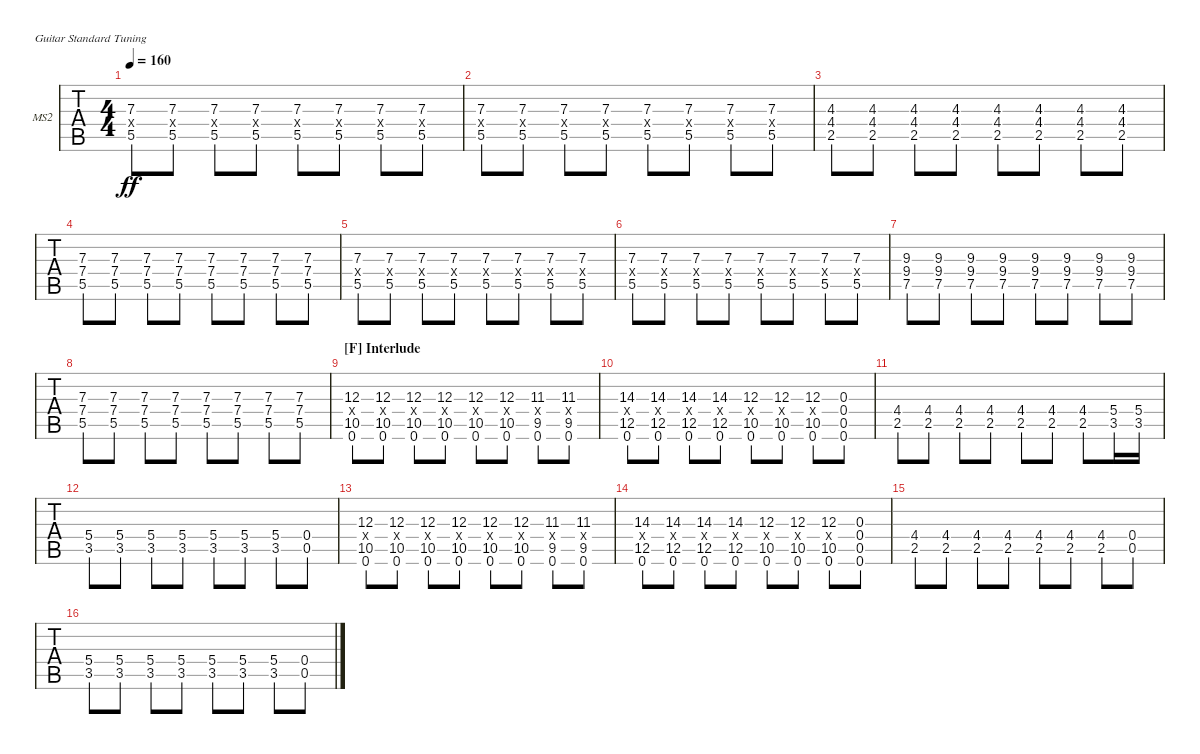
\defaultSystemsLayout 4
\bracketExtendMode groupsimilarinstruments
\firstSystemTrackNameOrientation horizontal
\otherSystemsTrackNameOrientation horizontal
\track ("Matt Skiba - Guitar Two" "MS2") {instrument distortionguitar}
\staff {tabs}
\tuning (E4 B3 G3 D3 A2 E2)
\ts (4 4)
\tempo 160
\clef g2
\ks c
(5.5 7.3 5.4{x}).8{dy ff} (5.5 7.3 5.4{x}).8 (5.5 7.3 5.4{x}).8 (5.5 7.3 5.4{x}).8 (5.5 7.3 5.4{x}).8 (5.5 7.3 5.4{x}).8 (5.5 7.3 5.4{x}).8 (5.5 7.3 5.4{x}).8 |
(5.5 7.3 5.4{x}).8 (5.5 7.3 5.4{x}).8 (5.5 7.3 5.4{x}).8 (5.5 7.3 5.4{x}).8 (5.5 7.3 5.4{x}).8 (5.5 7.3 5.4{x}).8 (5.5 7.3 5.4{x}).8 (5.5 7.3 5.4{x}).8 |
(2.5 4.4 4.3).8 (2.5 4.3 4.4).8 (2.5 4.4 4.3).8 (2.5 4.3 4.4).8 (2.5 4.4 4.3).8 (2.5 4.3 4.4).8 (2.5 4.4 4.3).8 (2.5 4.3 4.4).8 |
(5.5 7.4 7.3).8 (5.5 7.3 7.4).8 (5.5 7.4 7.3).8 (5.5 7.3 7.4).8 (5.5 7.4 7.3).8 (5.5 7.3 7.4).8 (5.5 7.4 7.3).8 (5.5 7.4 7.3).8 |
(5.5 7.3 5.4{x}).8 (5.5 7.3 5.4{x}).8 (5.5 7.3 5.4{x}).8 (5.5 7.3 5.4{x}).8 (5.5 7.3 5.4{x}).8 (5.5 7.3 5.4{x}).8 (5.5 7.3 5.4{x}).8 (5.5 7.3 5.4{x}).8 |
(5.5 7.3 5.4{x}).8 (5.5 7.3 5.4{x}).8 (5.5 7.3 5.4{x}).8 (5.5 7.3 5.4{x}).8 (5.5 7.3 5.4{x}).8 (5.5 7.3 5.4{x}).8 (5.5 7.3 5.4{x}).8 (5.5 7.3 5.4{x}).8 |
(7.5 9.4 9.3).8 (7.5 9.3 9.4).8 (7.5 9.4 9.3).8 (7.5 9.3 9.4).8 (7.5 9.4 9.3).8 (7.5 9.3 9.4).8 (7.5 9.4 9.3).8 (7.5 9.3 9.4).8 |
(5.5 7.4 7.3).8 (5.5 7.3 7.4).8 (5.5 7.4 7.3).8 (5.5 7.3 7.4).8 (5.5 7.4 7.3).8 (5.5 7.3 7.4).8 (5.5 7.4 7.3).8 (5.5 7.4 7.3).8 |
\section ("F" "Interlude")
(0.6 10.5 12.3 10.4{x}).8 (10.5 12.3 10.4{x} 0.6).8 (0.6 10.5 12.3 10.4{x}).8 (10.5 12.3 10.4{x} 0.6).8 (0.6 10.5 12.3 10.4{x}).8 (10.5 12.3 10.4{x} 0.6).8 (9.5 11.3 9.4{x} 0.6).8 (9.5 11.3 9.4{x} 0.6).8 |
(12.5 14.3 9.4{x} 0.6).8 (12.5 14.3 9.4{x} 0.6).8 (12.5 14.3 9.4{x} 0.6).8 (12.5 14.3 9.4{x} 0.6).8 (10.5 12.3 9.4{x} 0.6).8 (10.5 12.3 9.4{x} 0.6).8 (10.5 12.3 9.4{x} 0.6).8 (0.5 0.3 0.4 0.6).8 |
(2.5 4.4).8 (4.4 2.5).8 (4.4 2.5).8 (4.4 2.5).8 (4.4 2.5).8 (4.4 2.5).8 (4.4 2.5).8 (5.4 3.5).16 (5.4 3.5).16 |
(5.4 3.5).8 (5.4 3.5).8 (5.4 3.5).8 (5.4 3.5).8 (5.4 3.5).8 (5.4 3.5).8 (5.4 3.5).8 (0.4 0.5).8 |
(0.6 10.5 12.3 10.4{x}).8 (10.5 12.3 10.4{x} 0.6).8 (0.6 10.5 12.3 10.4{x}).8 (10.5 12.3 10.4{x} 0.6).8 (0.6 10.5 12.3 10.4{x}).8 (10.5 12.3 10.4{x} 0.6).8 (9.5 11.3 9.4{x} 0.6).8 (9.5 11.3 9.4{x} 0.6).8 |
(12.5 14.3 9.4{x} 0.6).8 (12.5 14.3 9.4{x} 0.6).8 (12.5 14.3 9.4{x} 0.6).8 (12.5 14.3 9.4{x} 0.6).8 (10.5 12.3 9.4{x} 0.6).8 (10.5 12.3 9.4{x} 0.6).8 (10.5 12.3 9.4{x} 0.6).8 (0.5 0.3 0.4 0.6).8 |
(2.5 4.4).8 (4.4 2.5).8 (4.4 2.5).8 (4.4 2.5).8 (4.4 2.5).8 (4.4 2.5).8 (4.4 2.5).8 (0.4 0.5).8 |
(5.4 3.5).8 (5.4 3.5).8 (5.4 3.5).8 (5.4 3.5).8 (5.4 3.5).8 (5.4 3.5).8 (5.4 3.5).8 (0.4 0.5).8
